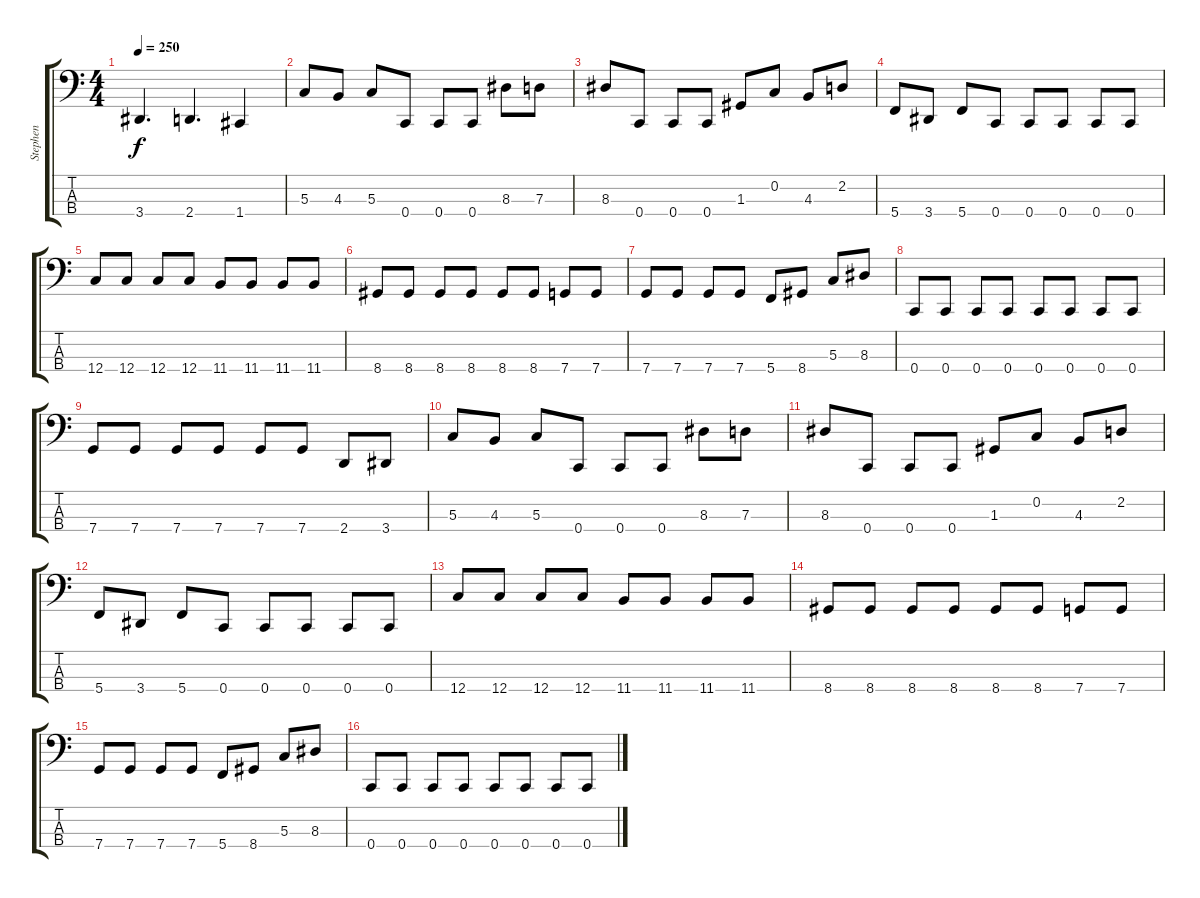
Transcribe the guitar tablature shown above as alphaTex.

\track ("Stephen" "Stephen") {instrument electricbasspick}
\staff {score tabs}
\tuning (F2 C2 G1 C1) {hide}
\ts (4 4)
\tempo 250
\clef f4
\ks c
3.4.4{d dy f} 2.4.4{d} 1.4.4 |
5.3.8 4.3.8 5.3.8 0.4.8 0.4.8 0.4.8 8.3.8 7.3.8 |
8.3.8 0.4.8 0.4.8 0.4.8 1.3.8 0.2.8 4.3.8 2.2.8 |
5.4.8 3.4.8 5.4.8 0.4.8 0.4.8 0.4.8 0.4.8 0.4.8 |
12.4.8 12.4.8 12.4.8 12.4.8 11.4.8 11.4.8 11.4.8 11.4.8 |
8.4.8 8.4.8 8.4.8 8.4.8 8.4.8 8.4.8 7.4.8 7.4.8 |
7.4.8 7.4.8 7.4.8 7.4.8 5.4.8 8.4.8 5.3.8 8.3.8 |
0.4.8 0.4.8 0.4.8 0.4.8 0.4.8 0.4.8 0.4.8 0.4.8 |
7.4.8 7.4.8 7.4.8 7.4.8 7.4.8 7.4.8 2.4.8 3.4.8 |
5.3.8 4.3.8 5.3.8 0.4.8 0.4.8 0.4.8 8.3.8 7.3.8 |
8.3.8 0.4.8 0.4.8 0.4.8 1.3.8 0.2.8 4.3.8 2.2.8 |
5.4.8 3.4.8 5.4.8 0.4.8 0.4.8 0.4.8 0.4.8 0.4.8 |
12.4.8 12.4.8 12.4.8 12.4.8 11.4.8 11.4.8 11.4.8 11.4.8 |
8.4.8 8.4.8 8.4.8 8.4.8 8.4.8 8.4.8 7.4.8 7.4.8 |
7.4.8 7.4.8 7.4.8 7.4.8 5.4.8 8.4.8 5.3.8 8.3.8 |
0.4.8 0.4.8 0.4.8 0.4.8 0.4.8 0.4.8 0.4.8 0.4.8
